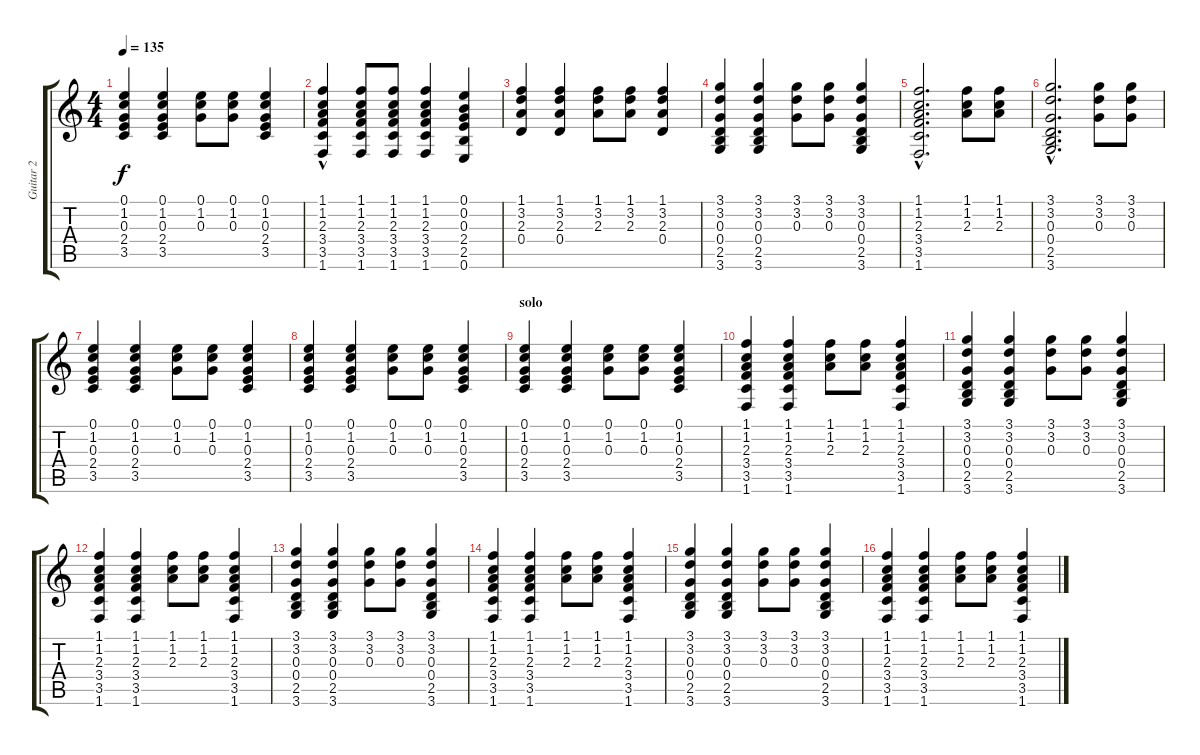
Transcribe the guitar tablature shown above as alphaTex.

\track ("Guitar 2" "Guitar 2") {instrument acousticguitarnylon}
\staff {score tabs}
\tuning (E4 B3 G3 D3 A2 E2) {hide}
\ts (4 4)
\tempo 135
\clef g2
\ks c
(0.1 1.2 0.3 2.4 3.5).4{dy f} (0.1 1.2 0.3 2.4 3.5).4 (0.1 1.2 0.3).8 (0.1 1.2 0.3).8 (0.1 1.2 0.3 2.4 3.5).4 |
(1.1 1.2{hac} 2.3 3.4 3.5 1.6).4 (1.1 1.2 2.3 3.4 3.5 1.6).8 (1.1 1.2 2.3 3.4 3.5 1.6).8 (1.1 1.2 2.3 3.4 3.5 1.6).4 (0.1 0.2 0.3 2.4 2.5 0.6).4 |
(1.1 3.2 2.3 0.4).4 (1.1 3.2 2.3 0.4).4 (1.1 3.2 2.3).8 (1.1 3.2 2.3).8 (1.1 3.2 2.3 0.4).4 |
(3.1 3.2 0.3 0.4 2.5 3.6).4 (3.1 3.2 0.3 0.4 2.5 3.6).4 (3.1 3.2 0.3).8 (3.1 3.2 0.3).8 (3.1 3.2 0.3 0.4 2.5 3.6).4 |
(1.1{hac} 1.2{hac} 2.3{hac} 3.4{hac} 3.5{hac} 1.6{hac}).2{d} (1.1 1.2 2.3).8 (1.1 1.2 2.3).8 |
(3.1{hac} 3.2{hac} 0.3{hac} 0.4{hac} 2.5{hac} 3.6{hac}).2{d} (3.1 3.2 0.3).8 (3.1 3.2 0.3).8 |
(0.1 1.2 0.3 2.4 3.5).4 (0.1 1.2 0.3 2.4 3.5).4 (0.1 1.2 0.3).8 (0.1 1.2 0.3).8 (0.1 1.2 0.3 2.4 3.5).4 |
(0.1 1.2 0.3 2.4 3.5).4 (0.1 1.2 0.3 2.4 3.5).4 (0.1 1.2 0.3).8 (0.1 1.2 0.3).8 (0.1 1.2 0.3 2.4 3.5).4 |
\section ("" "solo")
(0.1 1.2 0.3 2.4 3.5).4 (0.1 1.2 0.3 2.4 3.5).4 (0.1 1.2 0.3).8 (0.1 1.2 0.3).8 (0.1 1.2 0.3 2.4 3.5).4 |
(1.1 1.2 2.3 3.4 3.5 1.6).4 (1.1 1.2 2.3 3.4 3.5 1.6).4 (1.1 1.2 2.3).8 (1.1 1.2 2.3).8 (1.1 1.2 2.3 3.4 3.5 1.6).4 |
(3.1 3.2 0.3 0.4 2.5 3.6).4 (3.1 3.2 0.3 0.4 2.5 3.6).4 (3.1 3.2 0.3).8 (3.1 3.2 0.3).8 (3.1 3.2 0.3 0.4 2.5 3.6).4 |
(1.1 1.2 2.3 3.4 3.5 1.6).4 (1.1 1.2 2.3 3.4 3.5 1.6).4 (1.1 1.2 2.3).8 (1.1 1.2 2.3).8 (1.1 1.2 2.3 3.4 3.5 1.6).4 |
(3.1 3.2 0.3 0.4 2.5 3.6).4 (3.1 3.2 0.3 0.4 2.5 3.6).4 (3.1 3.2 0.3).8 (3.1 3.2 0.3).8 (3.1 3.2 0.3 0.4 2.5 3.6).4 |
(1.1 1.2 2.3 3.4 3.5 1.6).4 (1.1 1.2 2.3 3.4 3.5 1.6).4 (1.1 1.2 2.3).8 (1.1 1.2 2.3).8 (1.1 1.2 2.3 3.4 3.5 1.6).4 |
(3.1 3.2 0.3 0.4 2.5 3.6).4 (3.1 3.2 0.3 0.4 2.5 3.6).4 (3.1 3.2 0.3).8 (3.1 3.2 0.3).8 (3.1 3.2 0.3 0.4 2.5 3.6).4 |
(1.1 1.2 2.3 3.4 3.5 1.6).4 (1.1 1.2 2.3 3.4 3.5 1.6).4 (1.1 1.2 2.3).8 (1.1 1.2 2.3).8 (1.1 1.2 2.3 3.4 3.5 1.6).4
